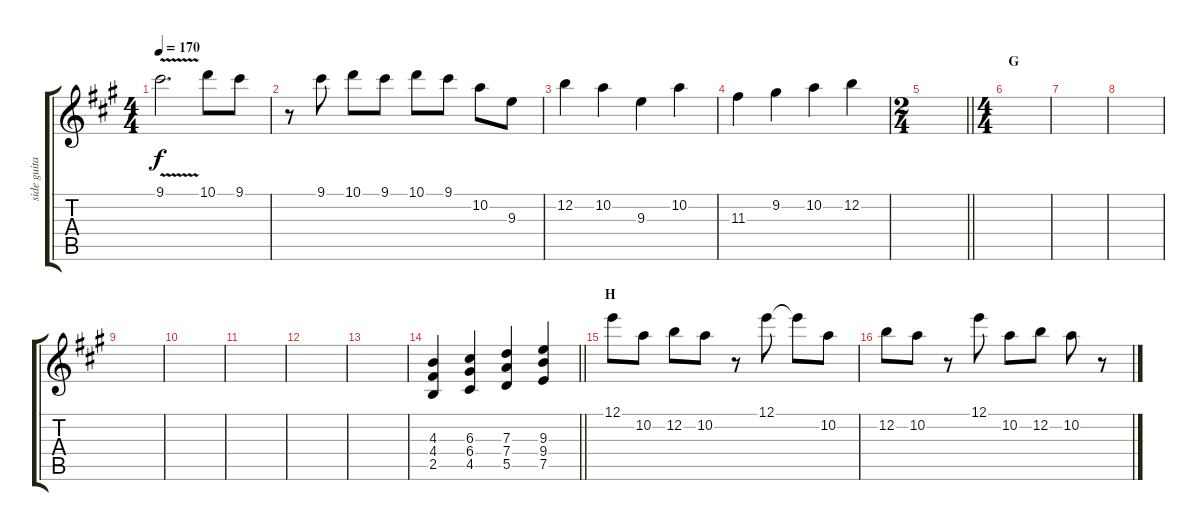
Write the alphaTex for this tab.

\track ("side guitar" "side guita") {instrument distortionguitar}
\staff {score tabs}
\tuning (E4 B3 G3 D3 A2 E2) {hide}
\ts (4 4)
\tempo 170
\clef g2
\ks a
9.1{v}.2{d dy f} 10.1.8 9.1.8 |
r.8 9.1.8 10.1.8 9.1.8 10.1.8 9.1.8 10.2.8 9.3.8 |
12.2.4 10.2.4 9.3.4 10.2.4 |
11.3.4 9.2.4 10.2.4 12.2.4 |
\ts (2 4)
\barLineRight lightlight
|
\ts (4 4)
\section ("" "G")
|
|
|
|
|
|
|
|
\barLineRight lightlight
(4.3 4.4 2.5).4 (6.3 6.4 4.5).4 (7.3 7.4 5.5).4 (9.3 9.4 7.5).4 |
\section ("" "H")
12.1.8 10.2.8 12.2.8 10.2.8 r.8 12.1.8 12.1{t}.8 10.2.8 |
12.2.8 10.2.8 r.8 12.1.8 10.2.8 12.2.8 10.2.8 r.8
